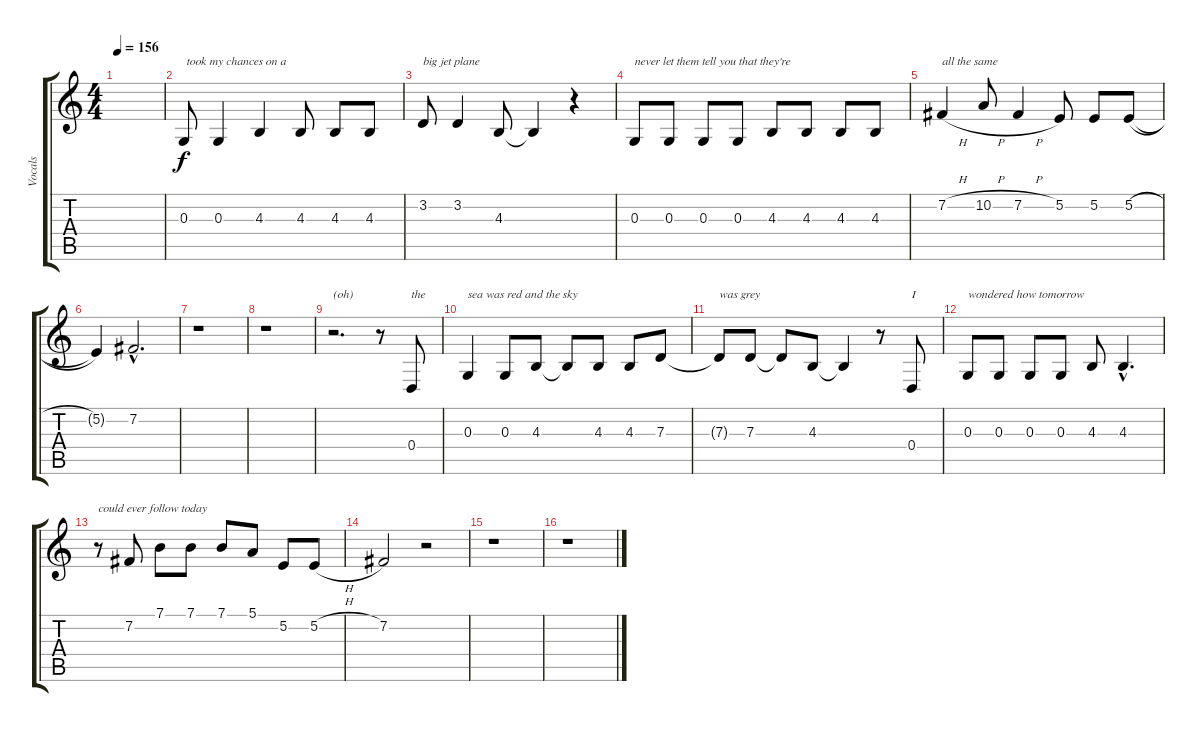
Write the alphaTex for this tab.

\track ("Vocals" "Vocals") {instrument cello}
\staff {score tabs}
\tuning (E4 B3 G3 D3 A2 E2) {hide}
\ts (4 4)
\tempo 156
\clef g2
\ks c
|
0.3.8{txt " took my chances on a"} 0.3.4 4.3.4 4.3.8 4.3.8 4.3.8 |
3.2.8{txt "big jet plane"} 3.2.4 4.3.8 4.3{t}.4 r.4 |
0.3.8{txt "never let them tell you that they're"} 0.3.8 0.3.8 0.3.8 4.3.8 4.3.8 4.3.8 4.3.8 |
7.2{h}.4{txt "all the same"} 10.2{h}.8 7.2{h}.4 5.2.8 5.2.8 5.2{h}.8 |
5.2{t}.4 7.2{hac}.2{d} |
r.1 |
r.1 |
r.2{d txt "(oh)"} r.8 0.4.8{txt "the"} |
0.3.4{txt "sea was red and the sky"} 0.3.8 4.3.8 4.3{t}.8 4.3.8 4.3.8 7.3.8 |
7.3{t}.8{txt "was grey"} 7.3.8 7.3{t}.8 4.3.8 4.3{t}.4 r.8 0.4.8{txt "I"} |
0.3.8{txt "wondered how tomorrow"} 0.3.8 0.3.8 0.3.8 4.3.8 4.3{hac}.4{d} |
r.8{txt "could ever follow today"} 7.2.8 7.1.8 7.1.8 7.1.8 5.1.8 5.2.8 5.2{h}.8 |
7.2.2 r.2 |
r.1 |
r.1
